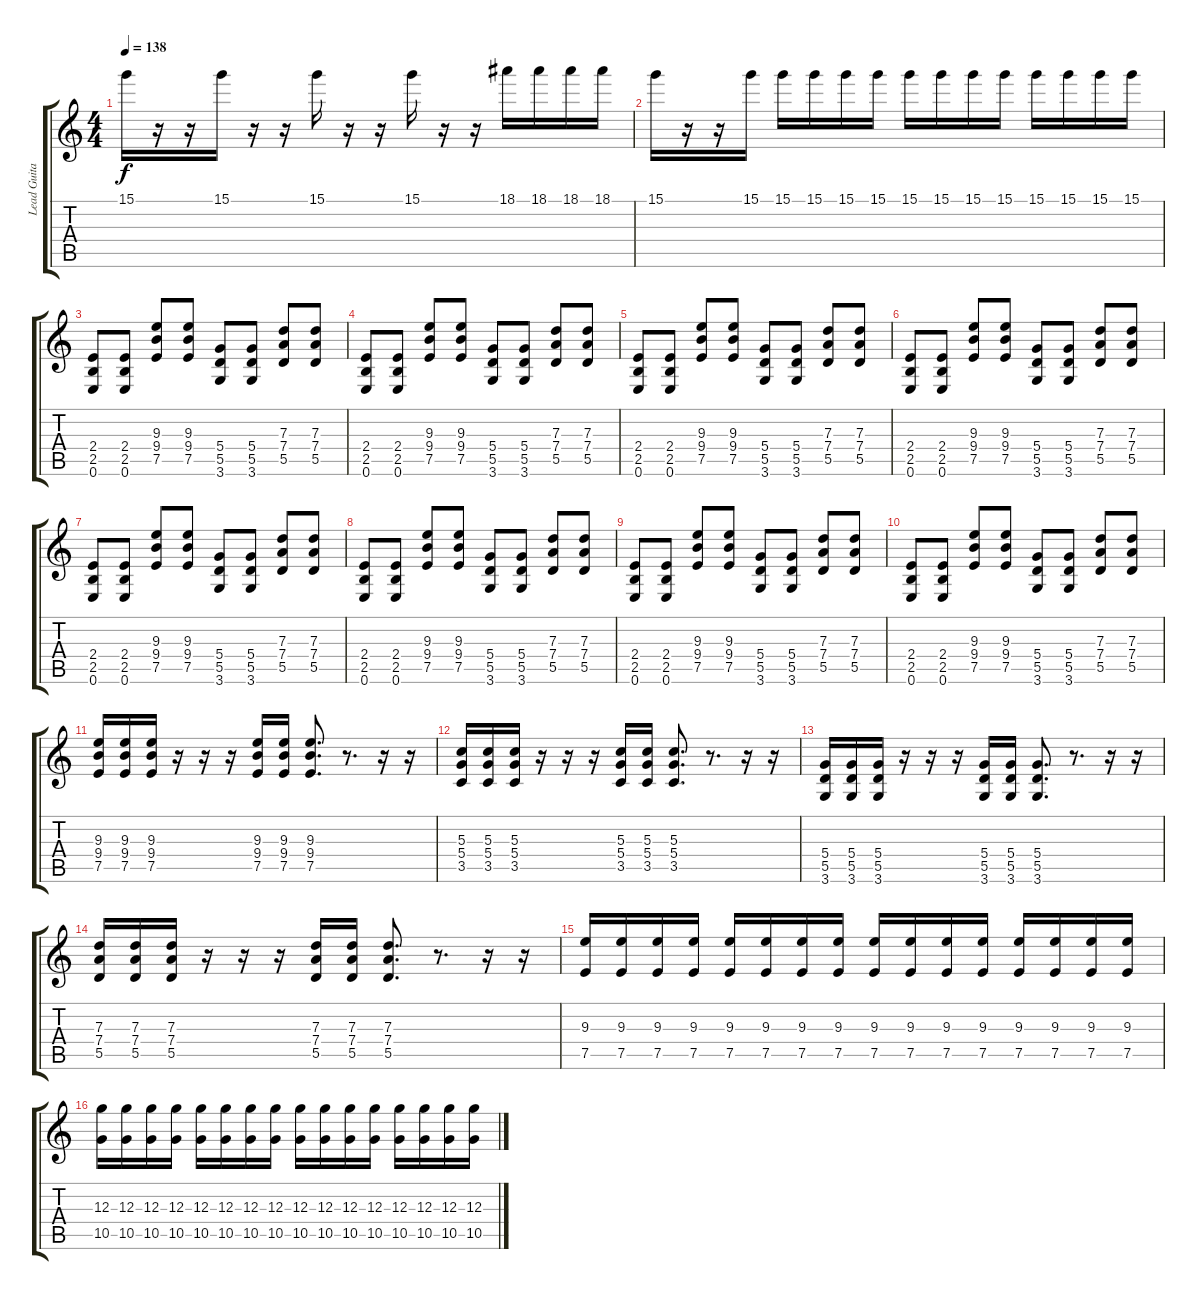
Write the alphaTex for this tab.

\track ("Lead Guitar" "Lead Guita") {instrument distortionguitar}
\staff {score tabs}
\tuning (E4 B3 G3 D3 A2 E2) {hide}
\ts (4 4)
\tempo 138
\clef g2
\ks c
15.1.16{dy f} r.16 r.16 15.1.16 r.16 r.16 15.1.16 r.16 r.16 15.1.16 r.16 r.16 18.1.16 18.1.16 18.1.16 18.1.16 |
15.1.16 r.16 r.16 15.1.16 15.1.16 15.1.16 15.1.16 15.1.16 15.1.16 15.1.16 15.1.16 15.1.16 15.1.16 15.1.16 15.1.16 15.1.16 |
(2.4 2.5 0.6).8 (2.4 2.5 0.6).8 (9.3 9.4 7.5).8 (9.3 9.4 7.5).8 (5.4 5.5 3.6).8 (5.4 5.5 3.6).8 (7.3 7.4 5.5).8 (7.3 7.4 5.5).8 |
(2.4 2.5 0.6).8 (2.4 2.5 0.6).8 (9.3 9.4 7.5).8 (9.3 9.4 7.5).8 (5.4 5.5 3.6).8 (5.4 5.5 3.6).8 (7.3 7.4 5.5).8 (7.3 7.4 5.5).8 |
(2.4 2.5 0.6).8 (2.4 2.5 0.6).8 (9.3 9.4 7.5).8 (9.3 9.4 7.5).8 (5.4 5.5 3.6).8 (5.4 5.5 3.6).8 (7.3 7.4 5.5).8 (7.3 7.4 5.5).8 |
(2.4 2.5 0.6).8 (2.4 2.5 0.6).8 (9.3 9.4 7.5).8 (9.3 9.4 7.5).8 (5.4 5.5 3.6).8 (5.4 5.5 3.6).8 (7.3 7.4 5.5).8 (7.3 7.4 5.5).8 |
(2.4 2.5 0.6).8 (2.4 2.5 0.6).8 (9.3 9.4 7.5).8 (9.3 9.4 7.5).8 (5.4 5.5 3.6).8 (5.4 5.5 3.6).8 (7.3 7.4 5.5).8 (7.3 7.4 5.5).8 |
(2.4 2.5 0.6).8 (2.4 2.5 0.6).8 (9.3 9.4 7.5).8 (9.3 9.4 7.5).8 (5.4 5.5 3.6).8 (5.4 5.5 3.6).8 (7.3 7.4 5.5).8 (7.3 7.4 5.5).8 |
(2.4 2.5 0.6).8 (2.4 2.5 0.6).8 (9.3 9.4 7.5).8 (9.3 9.4 7.5).8 (5.4 5.5 3.6).8 (5.4 5.5 3.6).8 (7.3 7.4 5.5).8 (7.3 7.4 5.5).8 |
(2.4 2.5 0.6).8 (2.4 2.5 0.6).8 (9.3 9.4 7.5).8 (9.3 9.4 7.5).8 (5.4 5.5 3.6).8 (5.4 5.5 3.6).8 (7.3 7.4 5.5).8 (7.3 7.4 5.5).8 |
(9.3 9.4 7.5).16 (9.3 9.4 7.5).16 (9.3 9.4 7.5).16 r.16 r.16 r.16 (9.3 9.4 7.5).16 (9.3 9.4 7.5).16 (9.3 9.4 7.5).8{d} r.8{d} r.16 r.16 |
(5.3 5.4 3.5).16 (5.3 5.4 3.5).16 (5.3 5.4 3.5).16 r.16 r.16 r.16 (5.3 5.4 3.5).16 (5.3 5.4 3.5).16 (5.3 5.4 3.5).8{d} r.8{d} r.16 r.16 |
(5.4 5.5 3.6).16 (5.4 5.5 3.6).16 (5.4 5.5 3.6).16 r.16 r.16 r.16 (5.4 5.5 3.6).16 (5.4 5.5 3.6).16 (5.4 5.5 3.6).8{d} r.8{d} r.16 r.16 |
(7.3 7.4 5.5).16 (7.3 7.4 5.5).16 (7.3 7.4 5.5).16 r.16 r.16 r.16 (7.3 7.4 5.5).16 (7.3 7.4 5.5).16 (7.3 7.4 5.5).8{d} r.8{d} r.16 r.16 |
(9.3 7.5).16 (9.3 7.5).16 (9.3 7.5).16 (9.3 7.5).16 (9.3 7.5).16 (9.3 7.5).16 (9.3 7.5).16 (9.3 7.5).16 (9.3 7.5).16 (9.3 7.5).16 (9.3 7.5).16 (9.3 7.5).16 (9.3 7.5).16 (9.3 7.5).16 (9.3 7.5).16 (9.3 7.5).16 |
(12.3 10.5).16 (12.3 10.5).16 (12.3 10.5).16 (12.3 10.5).16 (12.3 10.5).16 (12.3 10.5).16 (12.3 10.5).16 (12.3 10.5).16 (12.3 10.5).16 (12.3 10.5).16 (12.3 10.5).16 (12.3 10.5).16 (12.3 10.5).16 (12.3 10.5).16 (12.3 10.5).16 (12.3 10.5).16
